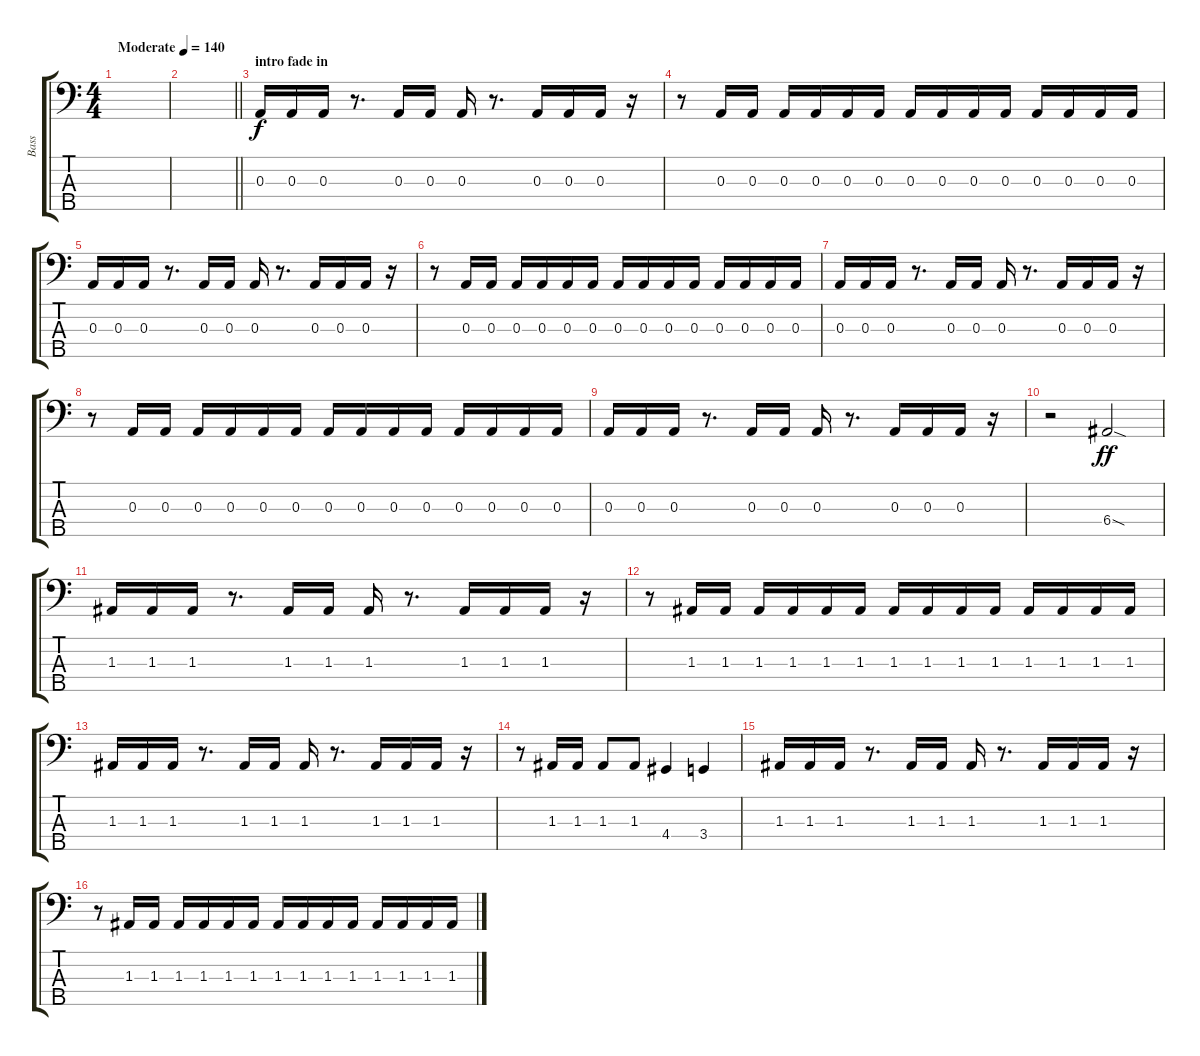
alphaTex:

\track ("Bass" "Bass") {instrument electricbassfinger}
\staff {score tabs}
\tuning (G2 D2 A1 E1 B0) {hide}
\ts (4 4)
\tempo (140 "Moderate")
\clef f4
\ks c
|
\barLineRight lightlight
|
\section ("" "intro fade in")
0.3.16 0.3.16 0.3.16 r.8{d} 0.3.16 0.3.16 0.3.16 r.8{d} 0.3.16 0.3.16 0.3.16 r.16 |
r.8{volume 16} 0.3.16 0.3.16 0.3.16 0.3.16 0.3.16 0.3.16 0.3.16 0.3.16 0.3.16 0.3.16 0.3.16 0.3.16 0.3.16 0.3.16 |
0.3.16 0.3.16 0.3.16 r.8{d} 0.3.16 0.3.16 0.3.16 r.8{d} 0.3.16 0.3.16 0.3.16 r.16 |
r.8 0.3.16 0.3.16 0.3.16 0.3.16 0.3.16 0.3.16 0.3.16 0.3.16 0.3.16 0.3.16 0.3.16 0.3.16 0.3.16 0.3.16 |
0.3.16 0.3.16 0.3.16 r.8{d} 0.3.16 0.3.16 0.3.16 r.8{d} 0.3.16 0.3.16 0.3.16 r.16 |
r.8 0.3.16 0.3.16 0.3.16 0.3.16 0.3.16 0.3.16 0.3.16 0.3.16 0.3.16 0.3.16 0.3.16 0.3.16 0.3.16 0.3.16 |
0.3.16 0.3.16 0.3.16 r.8{d} 0.3.16 0.3.16 0.3.16 r.8{d} 0.3.16 0.3.16 0.3.16 r.16 |
r.2 6.4{sod}.2{dy ff} |
1.3.16 1.3.16 1.3.16 r.8{d} 1.3.16 1.3.16 1.3.16 r.8{d} 1.3.16 1.3.16 1.3.16 r.16 |
r.8 1.3.16 1.3.16 1.3.16 1.3.16 1.3.16 1.3.16 1.3.16 1.3.16 1.3.16 1.3.16 1.3.16 1.3.16 1.3.16 1.3.16 |
1.3.16 1.3.16 1.3.16 r.8{d} 1.3.16 1.3.16 1.3.16 r.8{d} 1.3.16 1.3.16 1.3.16 r.16 |
r.8 1.3.16 1.3.16 1.3.8 1.3.8 4.4.4 3.4.4 |
1.3.16 1.3.16 1.3.16 r.8{d} 1.3.16 1.3.16 1.3.16 r.8{d} 1.3.16 1.3.16 1.3.16 r.16 |
r.8 1.3.16 1.3.16 1.3.16 1.3.16 1.3.16 1.3.16 1.3.16 1.3.16 1.3.16 1.3.16 1.3.16 1.3.16 1.3.16 1.3.16
